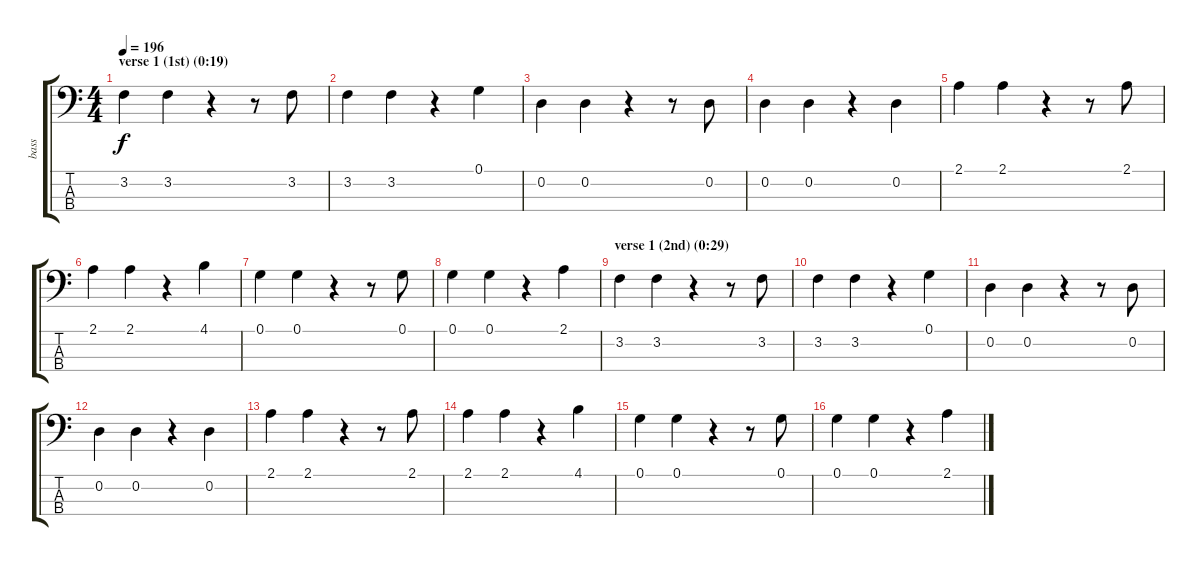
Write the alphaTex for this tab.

\track ("bass" "bass") {instrument electricbassfinger}
\staff {score tabs}
\tuning (G2 D2 A1 E1) {hide}
\ts (4 4)
\section ("" "verse 1 (1st) (0:19)")
\tempo 196
\clef f4
\ks c
3.2.4{dy f} 3.2.4 r.4 r.8 3.2.8 |
3.2.4 3.2.4 r.4 0.1.4 |
0.2.4 0.2.4 r.4 r.8 0.2.8 |
0.2.4 0.2.4 r.4 0.2.4 |
2.1.4 2.1.4 r.4 r.8 2.1.8 |
2.1.4 2.1.4 r.4 4.1.4 |
0.1.4 0.1.4 r.4 r.8 0.1.8 |
0.1.4 0.1.4 r.4 2.1.4 |
\section ("" "verse 1 (2nd) (0:29)")
3.2.4 3.2.4 r.4 r.8 3.2.8 |
3.2.4 3.2.4 r.4 0.1.4 |
0.2.4 0.2.4 r.4 r.8 0.2.8 |
0.2.4 0.2.4 r.4 0.2.4 |
2.1.4 2.1.4 r.4 r.8 2.1.8 |
2.1.4 2.1.4 r.4 4.1.4 |
0.1.4 0.1.4 r.4 r.8 0.1.8 |
0.1.4 0.1.4 r.4 2.1.4
